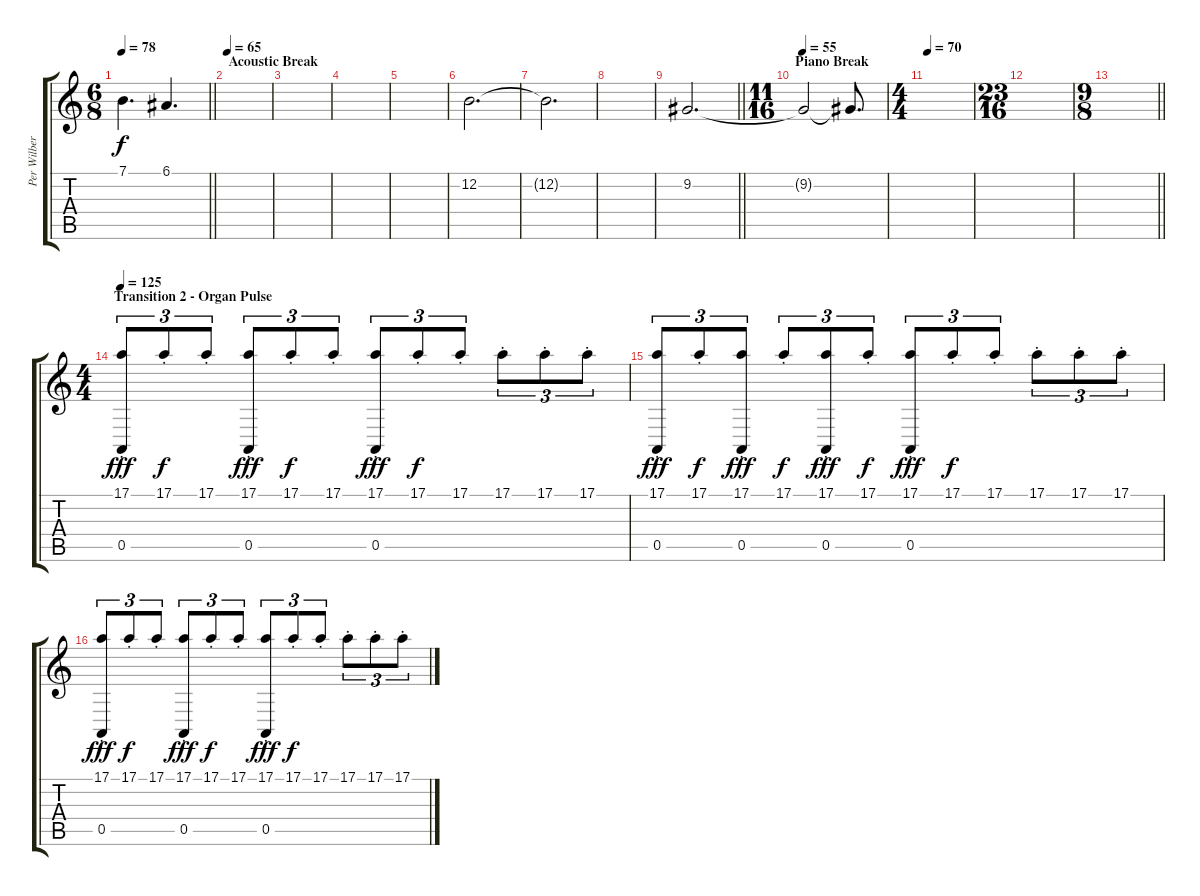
\track ("Per Wilberg" "Per Wilber") {instrument percussiveorgan}
\staff {score tabs}
\tuning (E4 B3 G3 D3 A2 E2) {hide}
\ts (6 8)
\tempo 78
\clef g2
\barLineRight lightlight
\ks c
7.1.4{d dy f} 6.1.4{d} |
\section ("" "Acoustic Break")
\tempo 65
|
|
|
|
12.2.2{d volume 6 instrument pad2warm} |
12.2{t}.2{d} |
|
\barLineRight lightlight
9.2.2{d} |
\ts (11 16)
\section ("" "Piano Break")
\tempo 55
9.2{t}.2{volume 0} 9.2{t}.8{d} |
\ts (4 4)
\tempo 70
|
\ts (23 16)
|
\ts (9 8)
\barLineRight lightlight
|
\ts (4 4)
\section ("" "Transition 2 - Organ Pulse")
\tempo 125
(17.1{st} 0.5).8{tu (3 2) dy fff volume 3} 17.1{st}.8{tu (3 2) dy f} 17.1{st}.8{tu (3 2)} (17.1{st} 0.5).8{tu (3 2) dy fff} 17.1{st}.8{tu (3 2) dy f} 17.1{st}.8{tu (3 2)} (17.1{st} 0.5).8{tu (3 2) dy fff} 17.1{st}.8{tu (3 2) dy f} 17.1{st}.8{tu (3 2)} 17.1{st}.8{tu (3 2)} 17.1{st}.8{tu (3 2)} 17.1{st}.8{tu (3 2)} |
(17.1{st} 0.5).8{tu (3 2) dy fff} 17.1{st}.8{tu (3 2) dy f} (17.1{st} 0.5).8{tu (3 2) dy fff} 17.1{st}.8{tu (3 2) dy f} (17.1{st} 0.5).8{tu (3 2) dy fff} 17.1{st}.8{tu (3 2) dy f} (17.1{st} 0.5).8{tu (3 2) dy fff} 17.1{st}.8{tu (3 2) dy f} 17.1{st}.8{tu (3 2)} 17.1{st}.8{tu (3 2)} 17.1{st}.8{tu (3 2)} 17.1{st}.8{tu (3 2)} |
(17.1{st} 0.5).8{tu (3 2) dy fff} 17.1{st}.8{tu (3 2) dy f} 17.1{st}.8{tu (3 2)} (17.1{st} 0.5).8{tu (3 2) dy fff} 17.1{st}.8{tu (3 2) dy f} 17.1{st}.8{tu (3 2)} (17.1{st} 0.5).8{tu (3 2) dy fff} 17.1{st}.8{tu (3 2) dy f} 17.1{st}.8{tu (3 2)} 17.1{st}.8{tu (3 2)} 17.1{st}.8{tu (3 2)} 17.1{st}.8{tu (3 2)}
